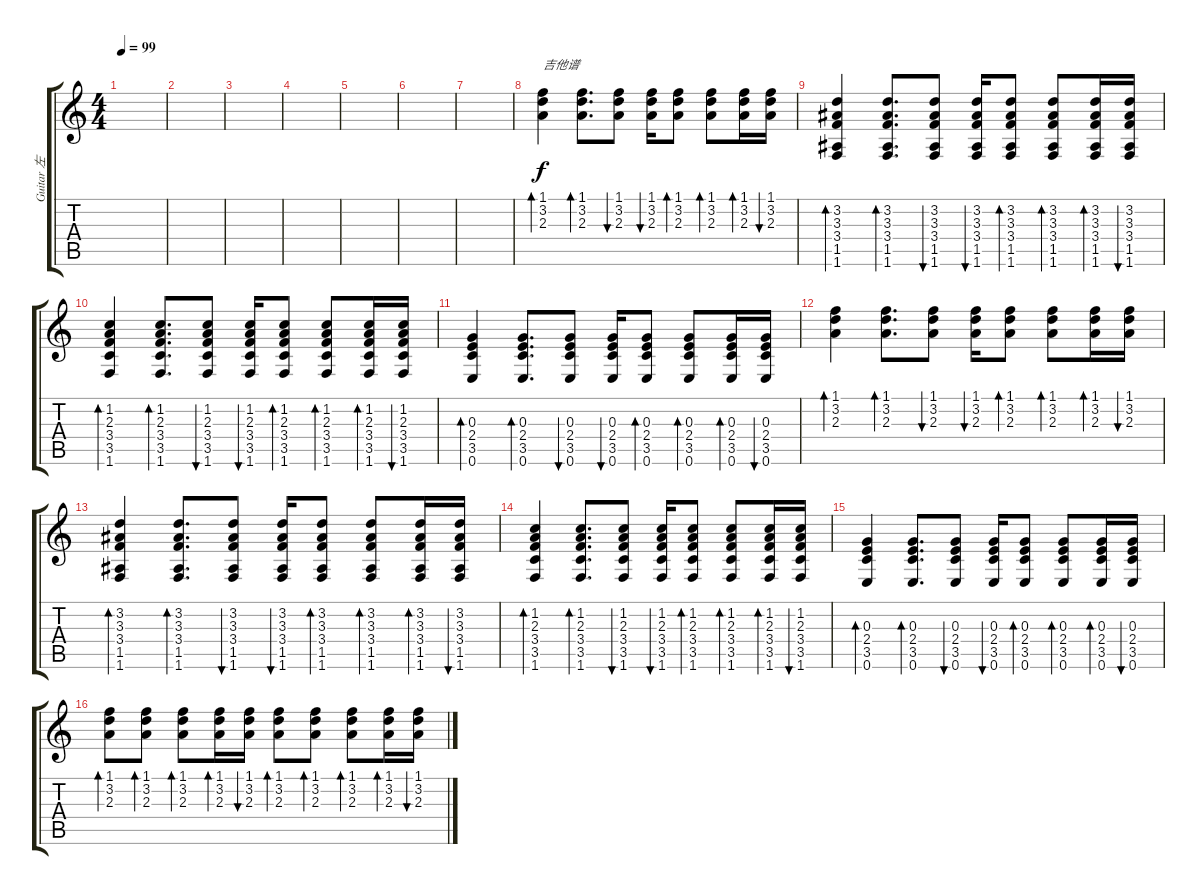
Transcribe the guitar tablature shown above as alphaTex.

\track ("Guitar 左" "Guitar 左") {instrument electricguitarmuted}
\staff {score tabs}
\tuning (E4 B3 G3 D3 A2 E2) {hide}
\ts (4 4)
\tempo 99
\clef g2
\ks c
|
|
|
|
|
|
|
(1.1 3.2 2.3).4{bd 30 txt "吉他谱"} (1.1 3.2 2.3).8{d bd 30} (1.1 3.2 2.3).8{bu 30} (1.1 3.2 2.3).16{bu 30} (1.1 3.2 2.3).8{bd 30} (1.1 3.2 2.3).8{bd 30} (1.1 3.2 2.3).16{bd 30} (1.1 3.2 2.3).16{bu 30} |
(3.2 3.3 3.4 1.5 1.6).4{bd 30} (3.2 3.3 3.4 1.5 1.6).8{d bd 30} (3.2 3.3 3.4 1.5 1.6).8{bu 30} (3.2 3.3 3.4 1.5 1.6).16{bu 30} (3.2 3.3 3.4 1.5 1.6).8{bd 30} (3.2 3.3 3.4 1.5 1.6).8{bd 30} (3.2 3.3 3.4 1.5 1.6).16{bd 30} (3.2 3.3 3.4 1.5 1.6).16{bu 30} |
(1.2 2.3 3.4 3.5 1.6).4{bd 30} (1.2 2.3 3.4 3.5 1.6).8{d bd 30} (1.2 2.3 3.4 3.5 1.6).8{bu 30} (1.2 2.3 3.4 3.5 1.6).16{bu 30} (1.2 2.3 3.4 3.5 1.6).8{bd 30} (1.2 2.3 3.4 3.5 1.6).8{bd 30} (1.2 2.3 3.4 3.5 1.6).16{bd 30} (1.2 2.3 3.4 3.5 1.6).16{bu 30} |
(0.3 2.4 3.5 0.6).4{bd 30} (0.3 2.4 3.5 0.6).8{d bd 30} (0.3 2.4 3.5 0.6).8{bu 30} (0.3 2.4 3.5 0.6).16{bu 30} (0.3 2.4 3.5 0.6).8{bd 30} (0.3 2.4 3.5 0.6).8{bd 30} (0.3 2.4 3.5 0.6).16{bd 30} (0.3 2.4 3.5 0.6).16{bu 30} |
(1.1 3.2 2.3).4{bd 30} (1.1 3.2 2.3).8{d bd 30} (1.1 3.2 2.3).8{bu 30} (1.1 3.2 2.3).16{bu 30} (1.1 3.2 2.3).8{bd 30} (1.1 3.2 2.3).8{bd 30} (1.1 3.2 2.3).16{bd 30} (1.1 3.2 2.3).16{bu 30} |
(3.2 3.3 3.4 1.5 1.6).4{bd 30} (3.2 3.3 3.4 1.5 1.6).8{d bd 30} (3.2 3.3 3.4 1.5 1.6).8{bu 30} (3.2 3.3 3.4 1.5 1.6).16{bu 30} (3.2 3.3 3.4 1.5 1.6).8{bd 30} (3.2 3.3 3.4 1.5 1.6).8{bd 30} (3.2 3.3 3.4 1.5 1.6).16{bd 30} (3.2 3.3 3.4 1.5 1.6).16{bu 30} |
(1.2 2.3 3.4 3.5 1.6).4{bd 30} (1.2 2.3 3.4 3.5 1.6).8{d bd 30} (1.2 2.3 3.4 3.5 1.6).8{bu 30} (1.2 2.3 3.4 3.5 1.6).16{bu 30} (1.2 2.3 3.4 3.5 1.6).8{bd 30} (1.2 2.3 3.4 3.5 1.6).8{bd 30} (1.2 2.3 3.4 3.5 1.6).16{bd 30} (1.2 2.3 3.4 3.5 1.6).16{bu 30} |
(0.3 2.4 3.5 0.6).4{bd 30} (0.3 2.4 3.5 0.6).8{d bd 30} (0.3 2.4 3.5 0.6).8{bu 30} (0.3 2.4 3.5 0.6).16{bu 30} (0.3 2.4 3.5 0.6).8{bd 30} (0.3 2.4 3.5 0.6).8{bd 30} (0.3 2.4 3.5 0.6).16{bd 30} (0.3 2.4 3.5 0.6).16{bu 30} |
(1.1 3.2 2.3).8{bd 30} (1.1 3.2 2.3).8{bd 30} (1.1 3.2 2.3).8{bd 30} (1.1 3.2 2.3).16{bd 30} (1.1 3.2 2.3).16{bu 30} (1.1 3.2 2.3).8{bd 30} (1.1 3.2 2.3).8{bd 30} (1.1 3.2 2.3).8{bd 30} (1.1 3.2 2.3).16{bd 30} (1.1 3.2 2.3).16{bu 30}
